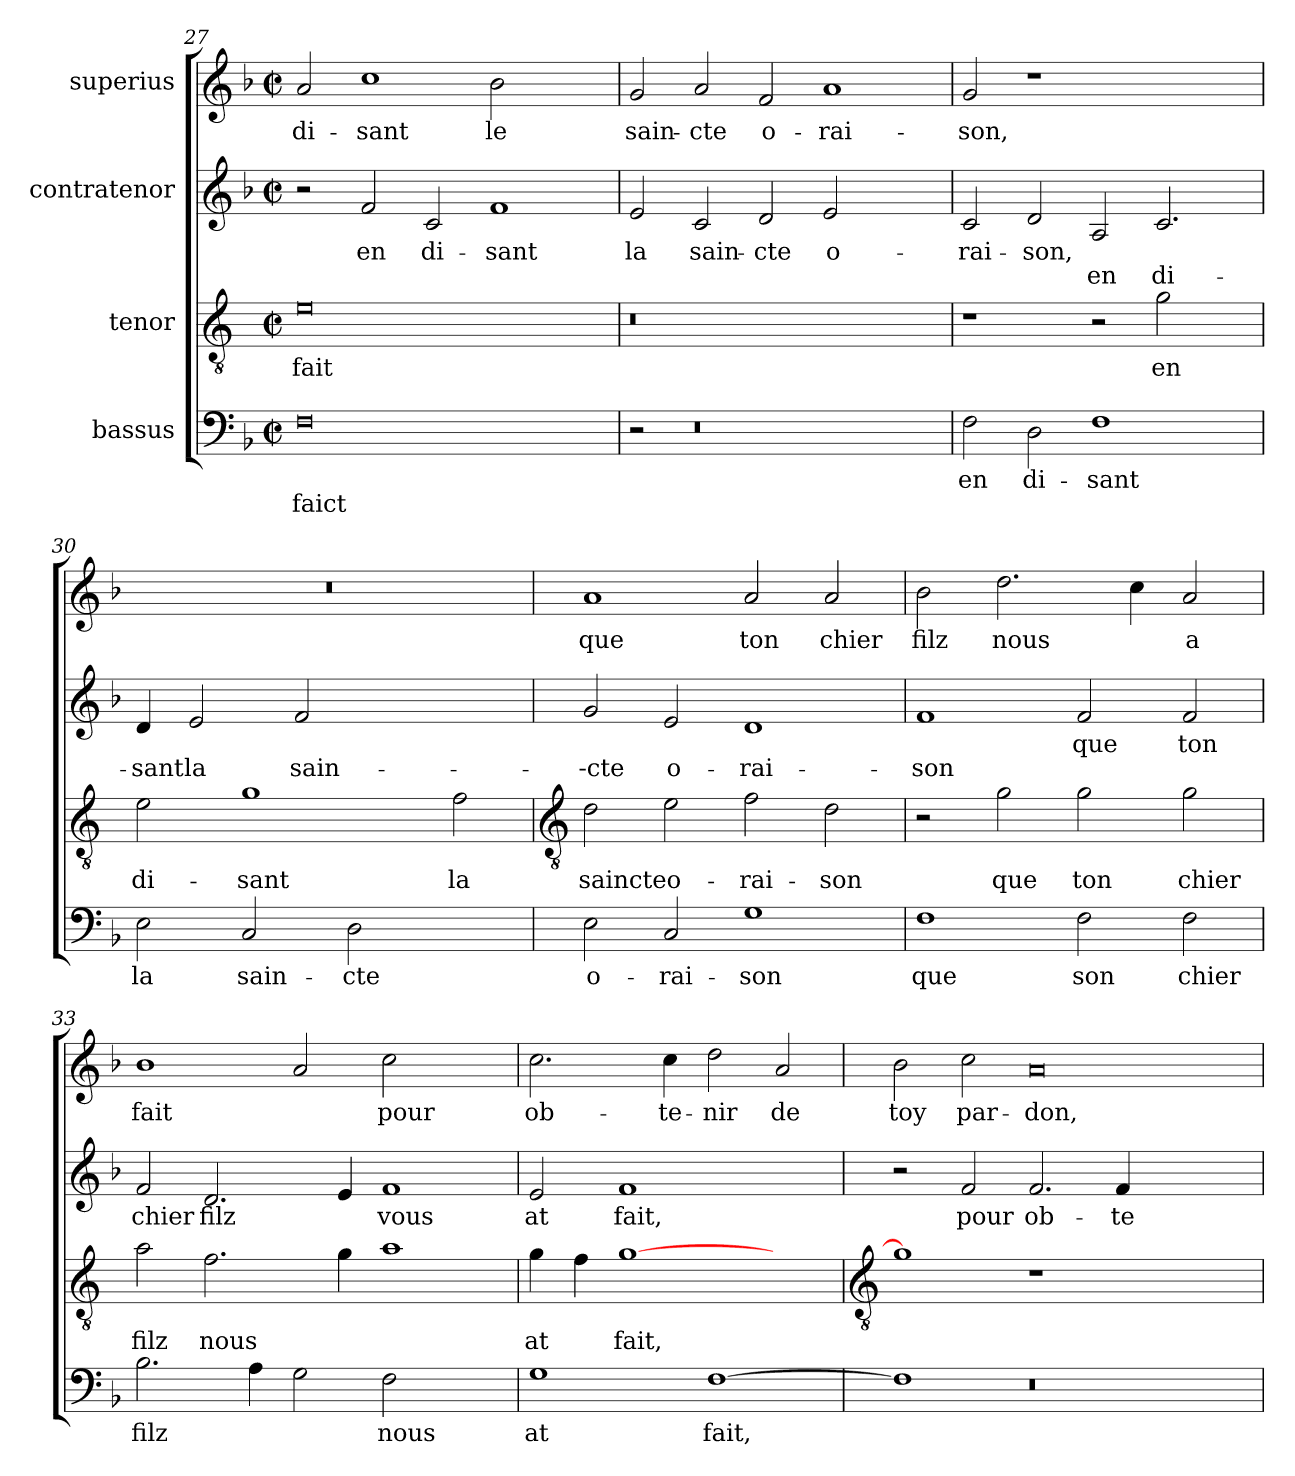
**kern	**text	**text	**kern	**text	**kern	**text	**text	**kern	**text
*part4	*part4	*part4	*part3	*part3	*part2	*part2	*part2	*part1	*part1
*staff4	*staff4	*staff4	*staff3	*staff3	*staff2	*staff2	*staff2	*staff1	*staff1
*I"bassus	*	*	*I"tenor	*	*I"contratenor	*	*	*I"superius	*
!!LO:LB:g=z
*clefF4	*	*	*clefGv2	*	*clefG2	*	*	*clefG2	*
*	*	*	*ITrd4c7	*	*	*	*	*	*
*k[b-]	*	*	*k[b-]	*	*k[b-]	*	*	*k[b-]	*
*F:	*	*	*F:	*	*F:	*	*	*F:	*
*M4/2	*	*	*M4/2	*	*M4/2	*	*	*M4/2	*
*met(c|)	*	*	*met(c|)	*	*met(c|)	*	*	*met(c|)	*
=27	=27	=27	=27	=27	=27	=27	=27	=27	=27
!	!	!LO:LY:b	!	!LO:LY:b	!	!	!	!	!LO:LY:b
0F	.	faict	0A	-fait	2r	.	.	2a	di-
!	!	!	!	!	!	!LO:LY:b	!	!	!LO:LY:b
.	.	.	.	.	2f	en	.	1cc	-sant
!	!	!	!	!	!	!LO:LY:b	!	!	!
.	.	.	.	.	2c	di-	.	.	.
!	!	!	!	!	!	!LO:LY:b	!	!	!LO:LY:b
.	.	.	.	.	1f	-sant	.	2b-	le
2ryy	.	.	2ryy	.	.	.	.	2ryy	.
=28	=28	=28	=28	=28	=28	=28	=28	=28	=28
!	!	!	!	!	!	!LO:LY:b	!	!	!LO:LY:b
2r	.	.	0r	.	2e	la	.	2g	sain-
!	!	!	!	!	!	!LO:LY:b	!	!	!LO:LY:b
0r	.	.	.	.	2c	sain-	.	2a	-cte
!	!	!	!	!	!	!LO:LY:b	!	!	!LO:LY:b
.	.	.	.	.	2d	-cte	.	2f	o-
!	!	!	!	!	!	!LO:LY:b	!	!	!LO:LY:b
.	.	.	.	.	2e	o-	.	1a	-rai-
.	.	.	2ryy	.	2ryy	.	.	.	.
=29	=29	=29	=29	=29	=29	=29	=29	=29	=29
!	!LO:LY:b	!	!	!	!	!LO:LY:b	!	!	!LO:LY:b
2F	en	.	1r	.	2c	-rai-	.	2g	-son,
!	!LO:LY:b	!	!	!	!	!LO:LY:b	!	!	!
2D	di-	.	.	.	2d	-son,	.	1r	.
!	!LO:LY:b	!	!	!	!	!	!LO:LY:b	!	!
1F	-sant	.	2r	.	2A	.	en	.	.
!	!	!	!	!LO:LY:b	!	!	!LO:LY:b	!	!
.	.	.	2c	en	2.c	.	di-	2.ryy	.
4ryy	.	.	4ryy	.	.	.	.	.	.
!!LO:LB:g=z
=30	=30	=30	=30	=30	=30	=30	=30	=30	=30
!	!LO:LY:b	!	!	!LO:LY:b	!	!	!LO:LY:b	!	!
2E	la	.	2A	di-	4d	.	-sant	0r	.
!	!	!	!	!	!	!	!LO:LY:b	!	!
.	.	.	.	.	2e	.	la	.	.
!	!LO:LY:b	!	!	!LO:LY:b	!	!	!	!	!
2C	sain-	.	1c	-sant	.	.	.	.	.
!	!	!	!	!	!	!	!LO:LY:b	!	!
.	.	.	.	.	2f	.	sain-	.	.
!	!LO:LY:b	!	!	!	!	!	!	!	!
2D	-cte	.	.	.	.	.	.	.	.
.	.	.	.	.	2.ryy	.	.	.	.
!	!	!	!	!LO:LY:b	!	!	!	!	!
2ryy	.	.	2B-	la	.	.	.	.	.
!!LO:LB:g=z
=31	=31	=31	=31	=31	=31	=31	=31	=31	=31
*	*	*	*clefGv2	*	*	*	*	*	*
!	!LO:LY:b	!	!	!LO:LY:b	!	!	!LO:LY:b	!	!LO:LY:b
2E	o-	.	2G	saincte	2g	.	--cte	1a	que
!	!LO:LY:b	!	!	!LO:LY:b	!	!	!LO:LY:b	!	!
2C	-rai-	.	2A	o-	2e	.	o-	.	.
!	!LO:LY:b	!	!	!LO:LY:b	!	!	!LO:LY:b	!	!LO:LY:b
1G	-son	.	2B-	-rai-	1d	.	-rai-	2a	ton
!	!	!	!	!LO:LY:b	!	!	!	!	!LO:LY:b
.	.	.	2G	-son	.	.	.	2a	chier
=32	=32	=32	=32	=32	=32	=32	=32	=32	=32
!	!LO:LY:b	!	!	!	!	!	!LO:LY:b	!	!LO:LY:b
1F	que	.	2r	.	1f	.	-son	2b-	filz
!	!	!	!	!LO:LY:b	!	!	!	!	!LO:LY:b
.	.	.	2c	que	.	.	.	2.dd	nous
!	!LO:LY:b	!	!	!LO:LY:b	!	!LO:LY:b	!	!	!
2F	son	.	2c	ton	2f	que	.	.	.
.	.	.	.	.	.	.	.	4cc	.
!	!LO:LY:b	!	!	!LO:LY:b	!	!LO:LY:b	!	!	!LO:LY:b
2F	chier	.	2c	chier	2f	ton	.	2a	a
=33	=33	=33	=33	=33	=33	=33	=33	=33	=33
!	!LO:LY:b	!	!	!LO:LY:b	!	!LO:LY:b	!	!	!LO:LY:b
2.B-	filz	.	2d	filz	2f	chier	.	1b-	fait
!	!	!	!	!LO:LY:b	!	!LO:LY:b	!	!	!
.	.	.	2.B-	nous	2.d	filz	.	.	.
4A	.	.	.	.	.	.	.	.	.
2G	.	.	.	.	.	.	.	2a	.
.	.	.	4c	.	4e	.	.	.	.
!	!LO:LY:b	!	!	!	!	!LO:LY:b	!	!	!LO:LY:b
2F	nous	.	1d	.	1f	vous	.	2cc	pour
2ryy	.	.	.	.	.	.	.	2ryy	.
!!LO:LB:g=z
=34	=34	=34	=34	=34	=34	=34	=34	=34	=34
!	!LO:LY:b	!	!	!LO:LY:b	!	!LO:LY:b	!	!	!LO:LY:b
1G	at	.	4c	at	2e	at	.	2.cc	ob-
.	.	.	4B-	.	.	.	.	.	.
!	!	!	!	!LO:LY:b	!	!LO:LY:b	!	!	!
.	.	.	[1c	fait,	1f	fait,	.	.	.
!	!	!	!	!	!	!	!	!	!LO:LY:b
.	.	.	.	.	.	.	.	4cc	-te-
!	!LO:LY:b	!	!	!	!	!	!	!	!LO:LY:b
[1F	fait,	.	.	.	.	.	.	2dd	-nir
!	!	!	!	!	!	!	!	!	!LO:LY:b
.	.	.	2ryy	.	2ryy	.	.	2a	de
!!LO:LB:g=z
=35	=35	=35	=35	=35	=35	=35	=35	=35	=35
*	*	*	*clefGv2	*	*	*	*	*	*
!	!	!	!	!	!	!	!	!	!LO:LY:b
1F]	.	.	1c]	.	2r	.	.	2b-	toy
!	!	!	!	!	!	!LO:LY:b	!	!	!LO:LY:b
.	.	.	.	.	2f	pour	.	2cc	par-
!	!	!	!	!	!	!LO:LY:b	!	!	!LO:LY:b
0r	.	.	1r	.	2.f	ob-	.	0a	-don,
!	!	!	!	!	!	!LO:LY:b	!	!	!
.	.	.	.	.	4f	-te-	.	.	.
.	.	.	1ryy	.	1ryy	.	.	.	.
=	=	=	=	=	=	=	=	=	=
*-	*-	*-	*-	*-	*-	*-	*-	*-	*-
